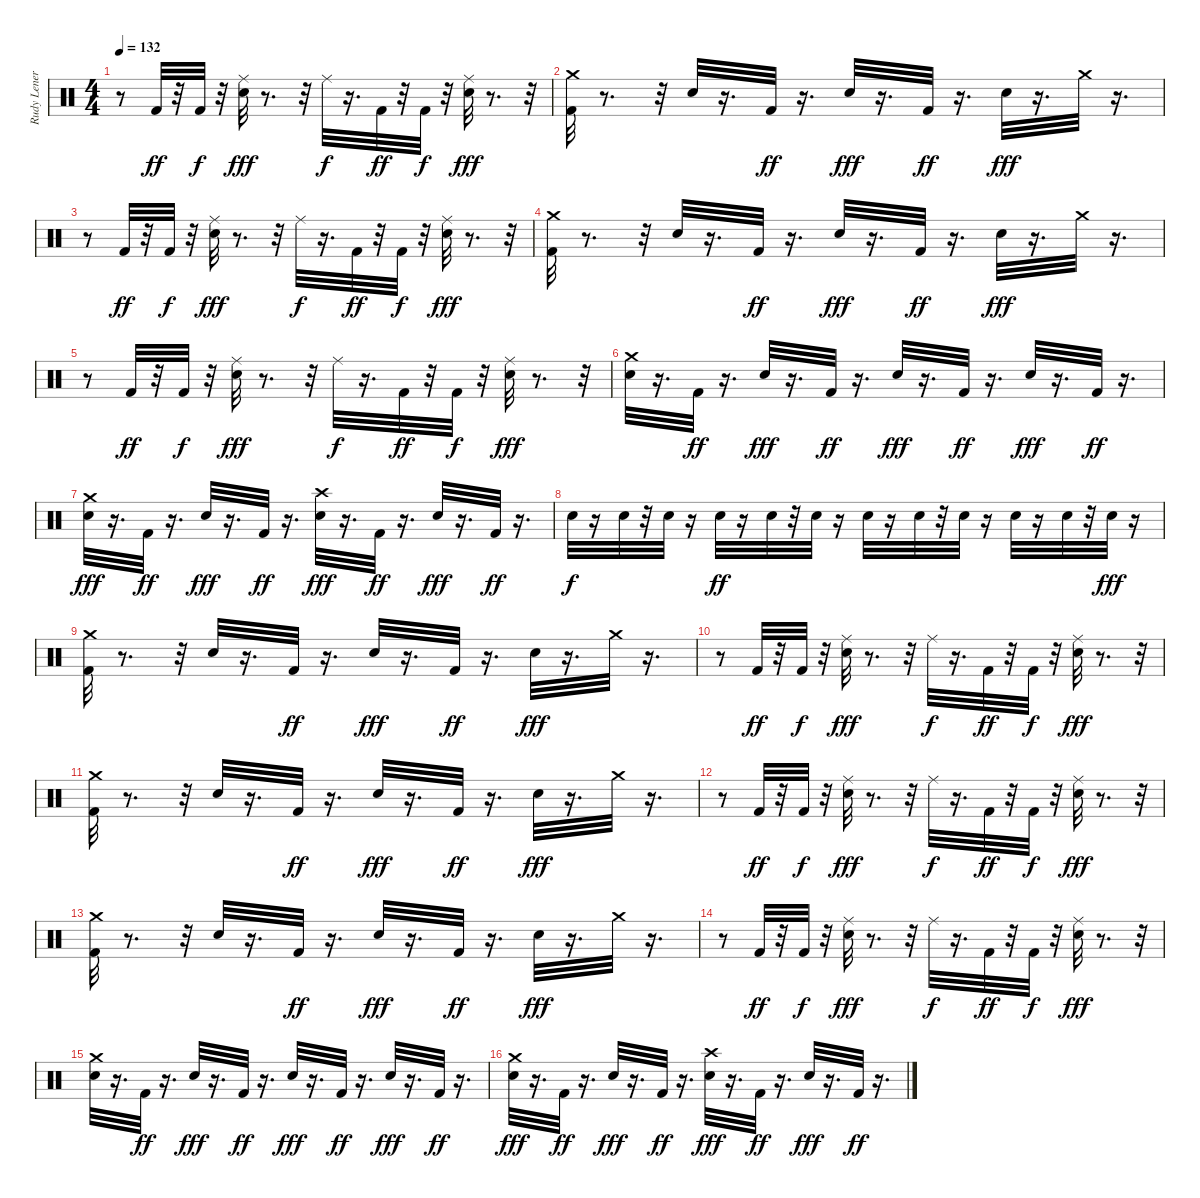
\track ("Rudy Leners" "Rudy Lener") {instrument percussion}
\staff {score}
\articulation defaults
\ts (4 4)
\tempo 132
\clef neutral
\ks c
r.8{dy fff} "Kick (hit) 2".32{dy ff} r.32 "Kick (hit) 2".32{dy f} r.32 ("Ride (middle)" "Snare (hit) 2").32{dy fff} r.8{d} r.32 "Ride (middle)".32{dy f} r.16{d} "Kick (hit) 2".32{dy ff} r.32 "Kick (hit) 2".32{dy f} r.32 ("Ride (middle)" "Snare (hit) 2").32{dy fff} r.8{d} r.32 |
("Kick (hit) 2" "Crash medium (hit)").32 r.8{d} r.32 "Snare (hit) 2".32 r.16{d} "Kick (hit) 2".32{dy ff} r.16{d} "Snare (hit) 2".32{dy fff} r.16{d} "Kick (hit) 2".32{dy ff} r.16{d} "Snare (hit) 2".32{dy fff} r.16{d} "Crash medium (hit)".32 r.16{d} |
r.8 "Kick (hit) 2".32{dy ff} r.32 "Kick (hit) 2".32{dy f} r.32 ("Ride (middle)" "Snare (hit) 2").32{dy fff} r.8{d} r.32 "Ride (middle)".32{dy f} r.16{d} "Kick (hit) 2".32{dy ff} r.32 "Kick (hit) 2".32{dy f} r.32 ("Ride (middle)" "Snare (hit) 2").32{dy fff} r.8{d} r.32 |
("Kick (hit) 2" "Crash medium (hit)").32 r.8{d} r.32 "Snare (hit) 2".32 r.16{d} "Kick (hit) 2".32{dy ff} r.16{d} "Snare (hit) 2".32{dy fff} r.16{d} "Kick (hit) 2".32{dy ff} r.16{d} "Snare (hit) 2".32{dy fff} r.16{d} "Crash medium (hit)".32 r.16{d} |
r.8 "Kick (hit) 2".32{dy ff} r.32 "Kick (hit) 2".32{dy f} r.32 ("Ride (middle)" "Snare (hit) 2").32{dy fff} r.8{d} r.32 "Ride (middle)".32{dy f} r.16{d} "Kick (hit) 2".32{dy ff} r.32 "Kick (hit) 2".32{dy f} r.32 ("Ride (middle)" "Snare (hit) 2").32{dy fff} r.8{d} r.32 |
("Crash medium (hit)" "Snare (hit) 2").32 r.16{d} "Kick (hit) 2".32{dy ff} r.16{d} "Snare (hit) 2".32{dy fff} r.16{d} "Kick (hit) 2".32{dy ff} r.16{d} "Snare (hit) 2".32{dy fff} r.16{d} "Kick (hit) 2".32{dy ff} r.16{d} "Snare (hit) 2".32{dy fff} r.16{d} "Kick (hit) 2".32{dy ff} r.16{d} |
("Snare (hit) 2" "Crash medium (hit)").32{dy fff} r.16{d} "Kick (hit) 2".32{dy ff} r.16{d} "Snare (hit) 2".32{dy fff} r.16{d} "Kick (hit) 2".32{dy ff} r.16{d} ("Crash high (hit)" "Snare (hit) 2").32{dy fff} r.16{d} "Kick (hit) 2".32{dy ff} r.16{d} "Snare (hit) 2".32{dy fff} r.16{d} "Kick (hit) 2".32{dy ff} r.16{d} |
"Snare (hit) 2".32{dy f} r.16 "Snare (hit) 2".32 r.32 "Snare (hit) 2".32 r.16 "Snare (hit) 2".32{dy ff} r.16 "Snare (hit) 2".32 r.32 "Snare (hit) 2".32 r.16 "Snare (hit) 2".32 r.16 "Snare (hit) 2".32 r.32 "Snare (hit) 2".32 r.16 "Snare (hit) 2".32 r.16 "Snare (hit) 2".32 r.32 "Snare (hit) 2".32{dy fff} r.16 |
("Kick (hit) 2" "Crash medium (hit)").32 r.8{d} r.32 "Snare (hit) 2".32 r.16{d} "Kick (hit) 2".32{dy ff} r.16{d} "Snare (hit) 2".32{dy fff} r.16{d} "Kick (hit) 2".32{dy ff} r.16{d} "Snare (hit) 2".32{dy fff} r.16{d} "Crash medium (hit)".32 r.16{d} |
r.8 "Kick (hit) 2".32{dy ff} r.32 "Kick (hit) 2".32{dy f} r.32 ("Ride (middle)" "Snare (hit) 2").32{dy fff} r.8{d} r.32 "Ride (middle)".32{dy f} r.16{d} "Kick (hit) 2".32{dy ff} r.32 "Kick (hit) 2".32{dy f} r.32 ("Ride (middle)" "Snare (hit) 2").32{dy fff} r.8{d} r.32 |
("Kick (hit) 2" "Crash medium (hit)").32 r.8{d} r.32 "Snare (hit) 2".32 r.16{d} "Kick (hit) 2".32{dy ff} r.16{d} "Snare (hit) 2".32{dy fff} r.16{d} "Kick (hit) 2".32{dy ff} r.16{d} "Snare (hit) 2".32{dy fff} r.16{d} "Crash medium (hit)".32 r.16{d} |
r.8 "Kick (hit) 2".32{dy ff} r.32 "Kick (hit) 2".32{dy f} r.32 ("Ride (middle)" "Snare (hit) 2").32{dy fff} r.8{d} r.32 "Ride (middle)".32{dy f} r.16{d} "Kick (hit) 2".32{dy ff} r.32 "Kick (hit) 2".32{dy f} r.32 ("Ride (middle)" "Snare (hit) 2").32{dy fff} r.8{d} r.32 |
("Kick (hit) 2" "Crash medium (hit)").32 r.8{d} r.32 "Snare (hit) 2".32 r.16{d} "Kick (hit) 2".32{dy ff} r.16{d} "Snare (hit) 2".32{dy fff} r.16{d} "Kick (hit) 2".32{dy ff} r.16{d} "Snare (hit) 2".32{dy fff} r.16{d} "Crash medium (hit)".32 r.16{d} |
r.8 "Kick (hit) 2".32{dy ff} r.32 "Kick (hit) 2".32{dy f} r.32 ("Ride (middle)" "Snare (hit) 2").32{dy fff} r.8{d} r.32 "Ride (middle)".32{dy f} r.16{d} "Kick (hit) 2".32{dy ff} r.32 "Kick (hit) 2".32{dy f} r.32 ("Ride (middle)" "Snare (hit) 2").32{dy fff} r.8{d} r.32 |
("Crash medium (hit)" "Snare (hit) 2").32 r.16{d} "Kick (hit) 2".32{dy ff} r.16{d} "Snare (hit) 2".32{dy fff} r.16{d} "Kick (hit) 2".32{dy ff} r.16{d} "Snare (hit) 2".32{dy fff} r.16{d} "Kick (hit) 2".32{dy ff} r.16{d} "Snare (hit) 2".32{dy fff} r.16{d} "Kick (hit) 2".32{dy ff} r.16{d} |
("Snare (hit) 2" "Crash medium (hit)").32{dy fff} r.16{d} "Kick (hit) 2".32{dy ff} r.16{d} "Snare (hit) 2".32{dy fff} r.16{d} "Kick (hit) 2".32{dy ff} r.16{d} ("Crash high (hit)" "Snare (hit) 2").32{dy fff} r.16{d} "Kick (hit) 2".32{dy ff} r.16{d} "Snare (hit) 2".32{dy fff} r.16{d} "Kick (hit) 2".32{dy ff} r.16{d}
